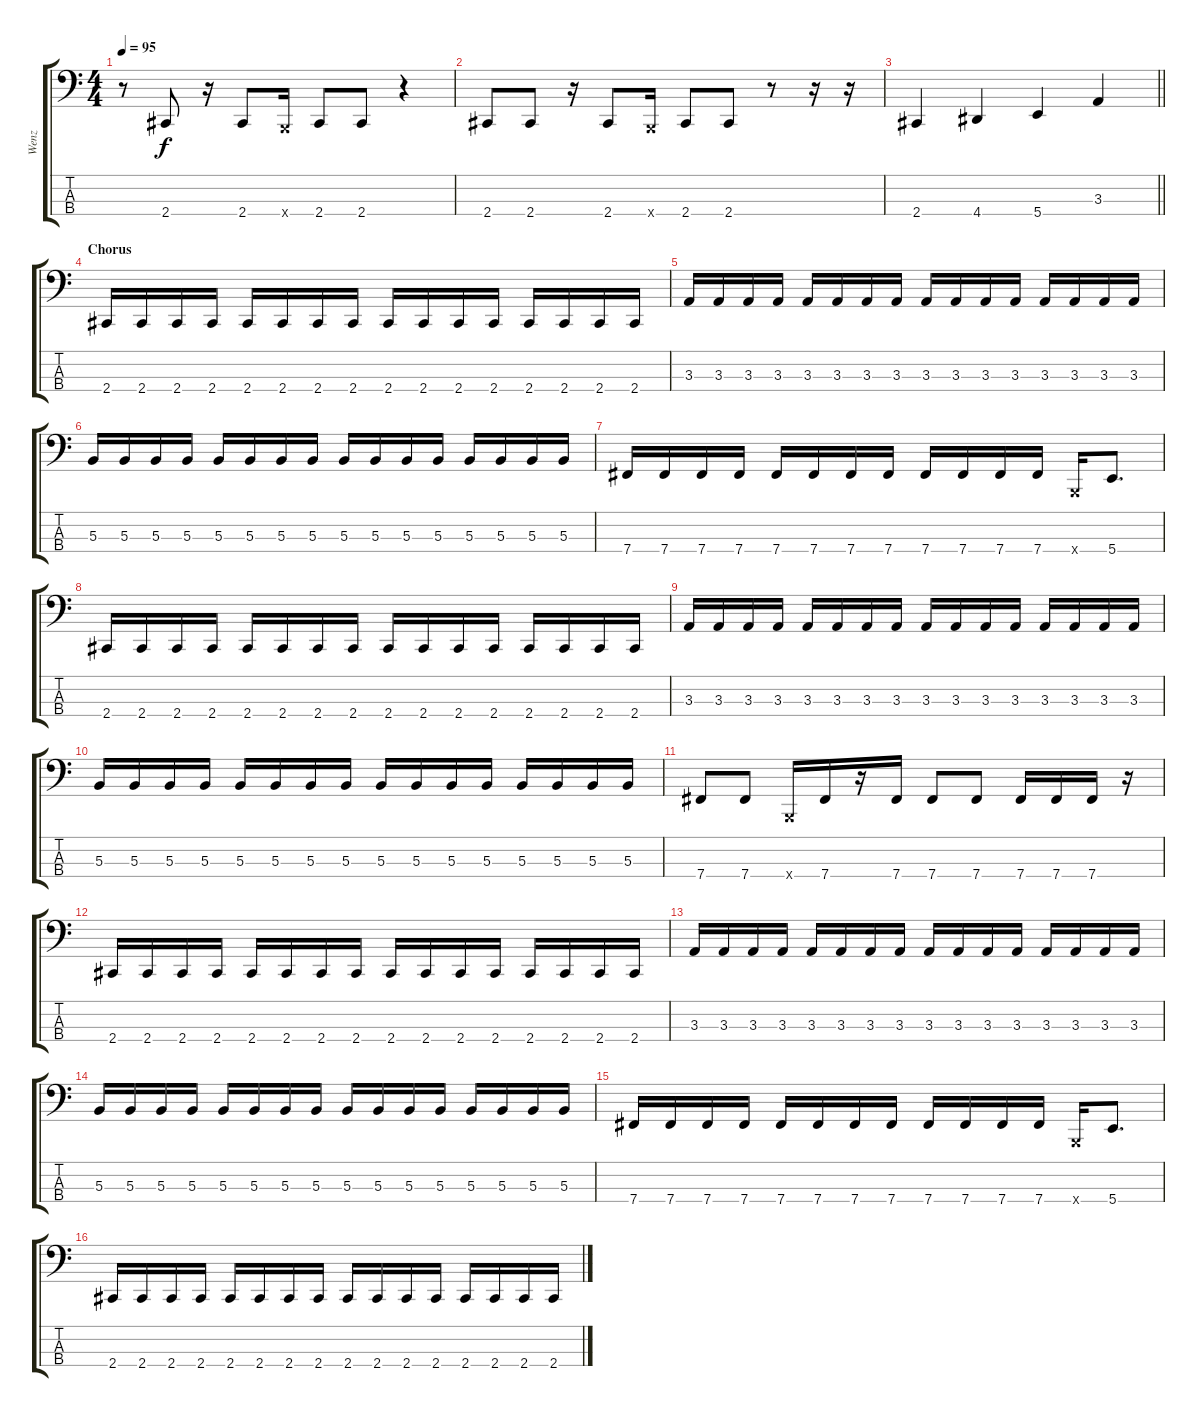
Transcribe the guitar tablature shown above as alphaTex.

\track ("Wenz" "Wenz") {instrument electricbasspick}
\staff {score tabs}
\tuning (E2 B1 Gb1 B0) {hide}
\ts (4 4)
\tempo 95
\clef f4
\ks c
r.8{dy f} 2.4.8 r.16 2.4.8 0.4{x}.16 2.4.8 2.4.8 r.4 |
2.4.8 2.4.8 r.16 2.4.8 0.4{x}.16 2.4.8 2.4.8 r.8 r.16 r.16 |
\barLineRight lightlight
2.4.4 4.4.4 5.4.4 3.3.4 |
\section ("" "Chorus")
2.4.16 2.4.16 2.4.16 2.4.16 2.4.16 2.4.16 2.4.16 2.4.16 2.4.16 2.4.16 2.4.16 2.4.16 2.4.16 2.4.16 2.4.16 2.4.16 |
3.3.16 3.3.16 3.3.16 3.3.16 3.3.16 3.3.16 3.3.16 3.3.16 3.3.16 3.3.16 3.3.16 3.3.16 3.3.16 3.3.16 3.3.16 3.3.16 |
5.3.16 5.3.16 5.3.16 5.3.16 5.3.16 5.3.16 5.3.16 5.3.16 5.3.16 5.3.16 5.3.16 5.3.16 5.3.16 5.3.16 5.3.16 5.3.16 |
7.4.16 7.4.16 7.4.16 7.4.16 7.4.16 7.4.16 7.4.16 7.4.16 7.4.16 7.4.16 7.4.16 7.4.16 0.4{x}.16 5.4.8{d} |
2.4.16 2.4.16 2.4.16 2.4.16 2.4.16 2.4.16 2.4.16 2.4.16 2.4.16 2.4.16 2.4.16 2.4.16 2.4.16 2.4.16 2.4.16 2.4.16 |
3.3.16 3.3.16 3.3.16 3.3.16 3.3.16 3.3.16 3.3.16 3.3.16 3.3.16 3.3.16 3.3.16 3.3.16 3.3.16 3.3.16 3.3.16 3.3.16 |
5.3.16 5.3.16 5.3.16 5.3.16 5.3.16 5.3.16 5.3.16 5.3.16 5.3.16 5.3.16 5.3.16 5.3.16 5.3.16 5.3.16 5.3.16 5.3.16 |
7.4.8 7.4.8 0.4{x}.16 7.4.16 r.16 7.4.16 7.4.8 7.4.8 7.4.16 7.4.16 7.4.16 r.16 |
2.4.16 2.4.16 2.4.16 2.4.16 2.4.16 2.4.16 2.4.16 2.4.16 2.4.16 2.4.16 2.4.16 2.4.16 2.4.16 2.4.16 2.4.16 2.4.16 |
3.3.16 3.3.16 3.3.16 3.3.16 3.3.16 3.3.16 3.3.16 3.3.16 3.3.16 3.3.16 3.3.16 3.3.16 3.3.16 3.3.16 3.3.16 3.3.16 |
5.3.16 5.3.16 5.3.16 5.3.16 5.3.16 5.3.16 5.3.16 5.3.16 5.3.16 5.3.16 5.3.16 5.3.16 5.3.16 5.3.16 5.3.16 5.3.16 |
7.4.16 7.4.16 7.4.16 7.4.16 7.4.16 7.4.16 7.4.16 7.4.16 7.4.16 7.4.16 7.4.16 7.4.16 0.4{x}.16 5.4.8{d} |
2.4.16 2.4.16 2.4.16 2.4.16 2.4.16 2.4.16 2.4.16 2.4.16 2.4.16 2.4.16 2.4.16 2.4.16 2.4.16 2.4.16 2.4.16 2.4.16
